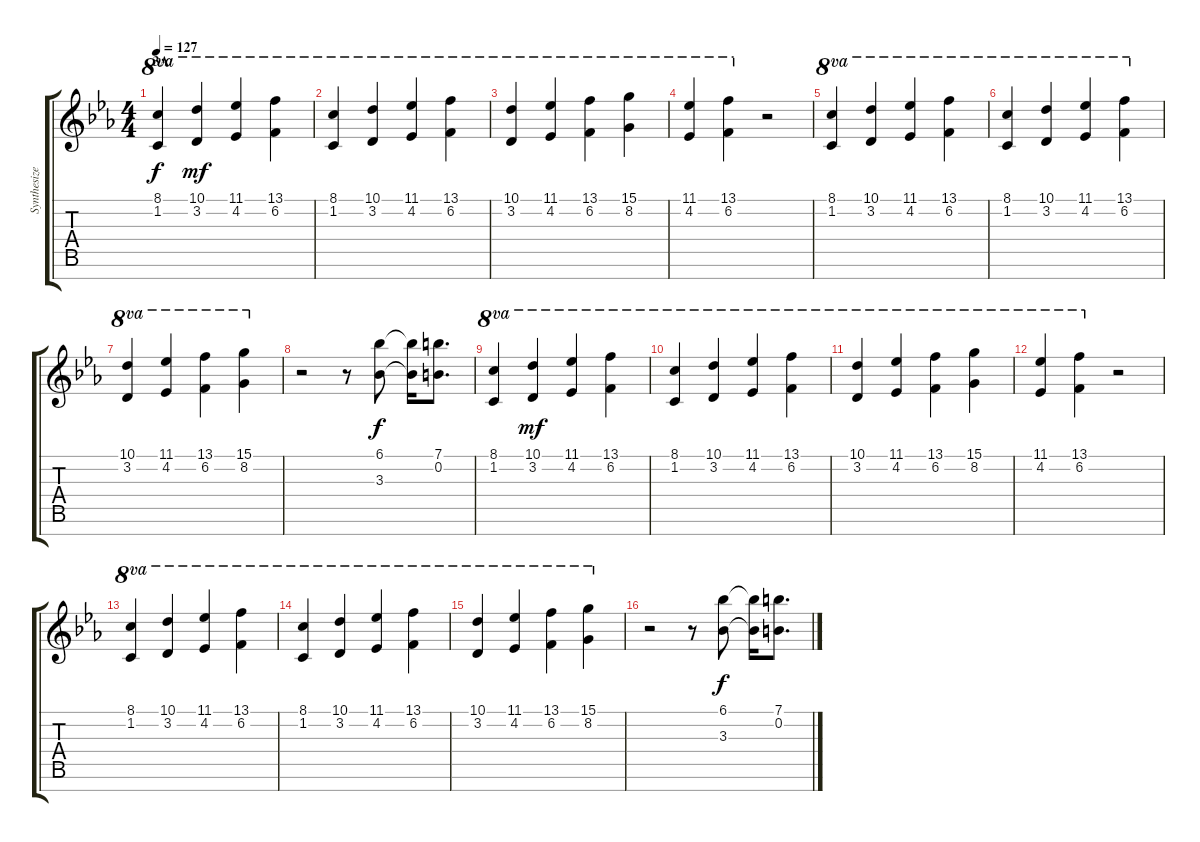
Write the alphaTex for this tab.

\track ("Synthesizer II" "Synthesize") {instrument fx5brightness}
\staff {score tabs}
\tuning (E5 B4 G4 D4 A3 E3 B2) {hide}
\ts (4 4)
\section ("" "3A")
\tempo 127
\clef g2
\ks eb
(8.1 1.2).4{ot 8va dy f} (10.1 3.2).4{ot 8va dy mf} (11.1 4.2).4{ot 8va} (13.1 6.2).4{ot 8va} |
(8.1 1.2).4{ot 8va} (10.1 3.2).4{ot 8va} (11.1 4.2).4{ot 8va} (13.1 6.2).4{ot 8va} |
(10.1 3.2).4{ot 8va} (11.1 4.2).4{ot 8va} (13.1 6.2).4{ot 8va} (15.1 8.2).4{ot 8va} |
(11.1 4.2).4{ot 8va} (13.1 6.2).4{ot 8va} r.2 |
(8.1 1.2).4{ot 8va} (10.1 3.2).4{ot 8va} (11.1 4.2).4{ot 8va} (13.1 6.2).4{ot 8va} |
(8.1 1.2).4{ot 8va} (10.1 3.2).4{ot 8va} (11.1 4.2).4{ot 8va} (13.1 6.2).4{ot 8va} |
(10.1 3.2).4{ot 8va} (11.1 4.2).4{ot 8va} (13.1 6.2).4{ot 8va} (15.1 8.2).4{ot 8va} |
r.2 r.8 (6.1 3.3).8{dy f} (6.1{t} 3.3{t}).16 (7.1 0.2).8{d} |
(8.1 1.2).4{ot 8va} (10.1 3.2).4{ot 8va dy mf} (11.1 4.2).4{ot 8va} (13.1 6.2).4{ot 8va} |
(8.1 1.2).4{ot 8va} (10.1 3.2).4{ot 8va} (11.1 4.2).4{ot 8va} (13.1 6.2).4{ot 8va} |
(10.1 3.2).4{ot 8va} (11.1 4.2).4{ot 8va} (13.1 6.2).4{ot 8va} (15.1 8.2).4{ot 8va} |
(11.1 4.2).4{ot 8va} (13.1 6.2).4{ot 8va} r.2 |
(8.1 1.2).4{ot 8va} (10.1 3.2).4{ot 8va} (11.1 4.2).4{ot 8va} (13.1 6.2).4{ot 8va} |
(8.1 1.2).4{ot 8va} (10.1 3.2).4{ot 8va} (11.1 4.2).4{ot 8va} (13.1 6.2).4{ot 8va} |
(10.1 3.2).4{ot 8va} (11.1 4.2).4{ot 8va} (13.1 6.2).4{ot 8va} (15.1 8.2).4{ot 8va} |
r.2 r.8 (6.1 3.3).8{dy f} (6.1{t} 3.3{t}).16 (7.1 0.2).8{d}
